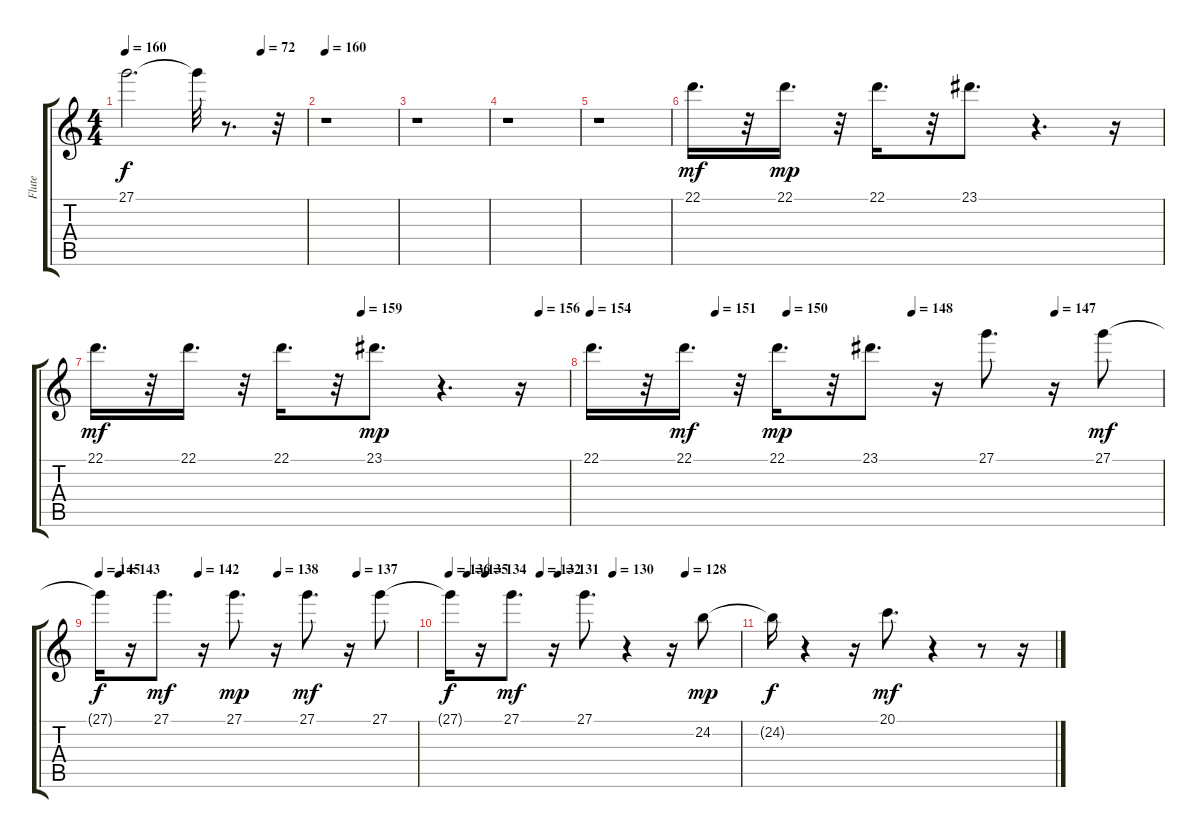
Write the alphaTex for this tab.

\track ("Flute" "Flute") {instrument flute}
\staff {score tabs}
\tuning (E4 B3 G3 D3 A2 E2) {hide}
\ts (4 4)
\tempo 160
\tempo (72 0.75)
\clef g2
\ks c
27.1{t}.2{d dy f} 27.1{t}.32 r.8{d} r.32 |
\tempo 160
r.1 |
r.1 |
r.1 |
r.1 |
22.1.16{d dy mf} r.32 22.1.16{d dy mp} r.32 22.1.16{d} r.32 23.1.8{d} r.4{d} r.16 |
\tempo (159 0.5625)
\tempo (156 0.9375)
22.1.16{d dy mf} r.32 22.1.16{d} r.32 22.1.16{d} r.32 23.1.8{d dy mp} r.4{d} r.16 |
\tempo 154
\tempo (151 0.21875)
\tempo (150 0.34375)
\tempo (148 0.5625)
\tempo (147 0.8125)
22.1.16{d} r.32 22.1.16{d dy mf} r.32 22.1.16{d dy mp} r.32 23.1.8{d} r.16 27.1.8{d} r.16 27.1.8{dy mf} |
\tempo 145
\tempo (143 0.0625)
\tempo (142 0.3125)
\tempo (138 0.5625)
\tempo (137 0.8125)
27.1{t}.16{dy f} r.16 27.1.8{d dy mf} r.16 27.1.8{d dy mp} r.16 27.1.8{d dy mf} r.16 27.1.8 |
\tempo 136
\tempo (135 0.0625)
\tempo (134 0.125)
\tempo (132 0.3125)
\tempo (131 0.375)
\tempo (130 0.5625)
\tempo (128 0.8125)
27.1{t}.16{dy f} r.16 27.1.8{d dy mf} r.16 27.1.8{d} r.4 r.16 24.2.8{dy mp} |
24.2{t}.16{dy f} r.4 r.16 20.1.8{d dy mf} r.4 r.8 r.16
